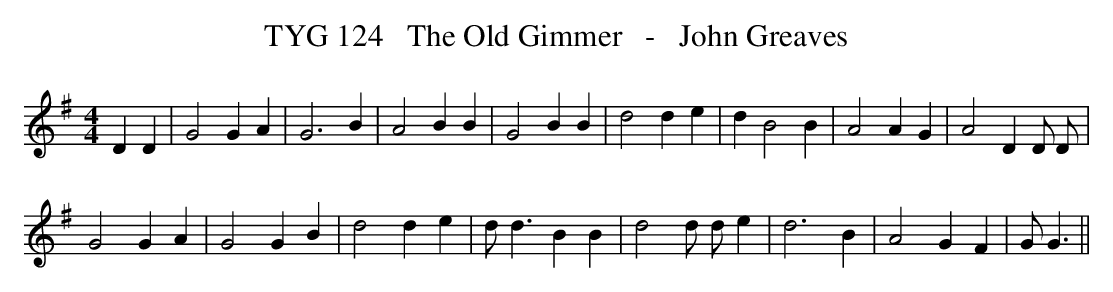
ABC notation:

X:1
T:TYG 124   The Old Gimmer   -   John Greaves
M:4/4
L:1/8
K:G
D2 D2|G4 G2 A2|G6 B2|A4 B2 B2|G4 B2 B2|d4 d2 e2|d2 B4 B2|A4 A2 G2|A4 D2 D D|
G4 G2 A2|G4 G2 B2|d4 d2 e2|d d3 B2 B2|d4 d d e2|d6 B2| A4 G2 F2|G G3 ||
